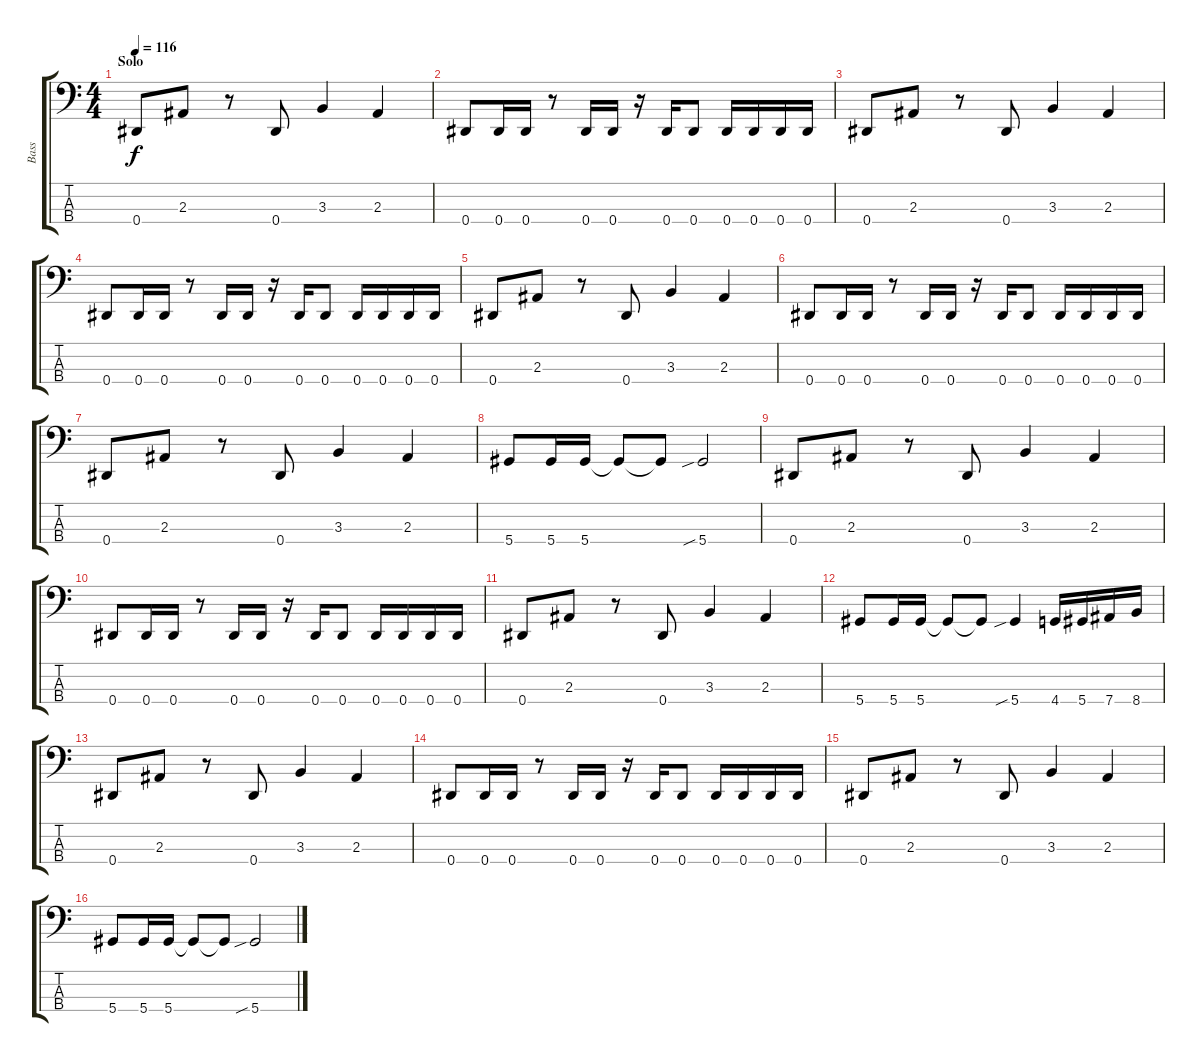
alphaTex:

\track ("Bass" "Bass") {instrument fretlessbass}
\staff {score tabs}
\tuning (Gb2 Db2 Ab1 Eb1) {hide}
\ts (4 4)
\section ("" "Solo")
\tempo 116
\clef f4
\ks c
0.4.8{dy f} 2.3.8 r.8 0.4.8 3.3.4 2.3.4 |
0.4.8 0.4.16 0.4.16 r.8 0.4.16 0.4.16 r.16 0.4.16 0.4.8 0.4.16 0.4.16 0.4.16 0.4.16 |
0.4.8 2.3.8 r.8 0.4.8 3.3.4 2.3.4 |
0.4.8 0.4.16 0.4.16 r.8 0.4.16 0.4.16 r.16 0.4.16 0.4.8 0.4.16 0.4.16 0.4.16 0.4.16 |
0.4.8 2.3.8 r.8 0.4.8 3.3.4 2.3.4 |
0.4.8 0.4.16 0.4.16 r.8 0.4.16 0.4.16 r.16 0.4.16 0.4.8 0.4.16 0.4.16 0.4.16 0.4.16 |
0.4.8 2.3.8 r.8 0.4.8 3.3.4 2.3.4 |
5.4.8 5.4.16 5.4.16 5.4{t}.8 5.4{t}.8 5.4{sib}.2 |
0.4.8 2.3.8 r.8 0.4.8 3.3.4 2.3.4 |
0.4.8 0.4.16 0.4.16 r.8 0.4.16 0.4.16 r.16 0.4.16 0.4.8 0.4.16 0.4.16 0.4.16 0.4.16 |
0.4.8 2.3.8 r.8 0.4.8 3.3.4 2.3.4 |
5.4.8 5.4.16 5.4.16 5.4{t}.8 5.4{t}.8 5.4{sib}.4 4.4.16 5.4.16 7.4.16 8.4.16 |
0.4.8 2.3.8 r.8 0.4.8 3.3.4 2.3.4 |
0.4.8 0.4.16 0.4.16 r.8 0.4.16 0.4.16 r.16 0.4.16 0.4.8 0.4.16 0.4.16 0.4.16 0.4.16 |
0.4.8 2.3.8 r.8 0.4.8 3.3.4 2.3.4 |
5.4.8 5.4.16 5.4.16 5.4{t}.8 5.4{t}.8 5.4{sib}.2
